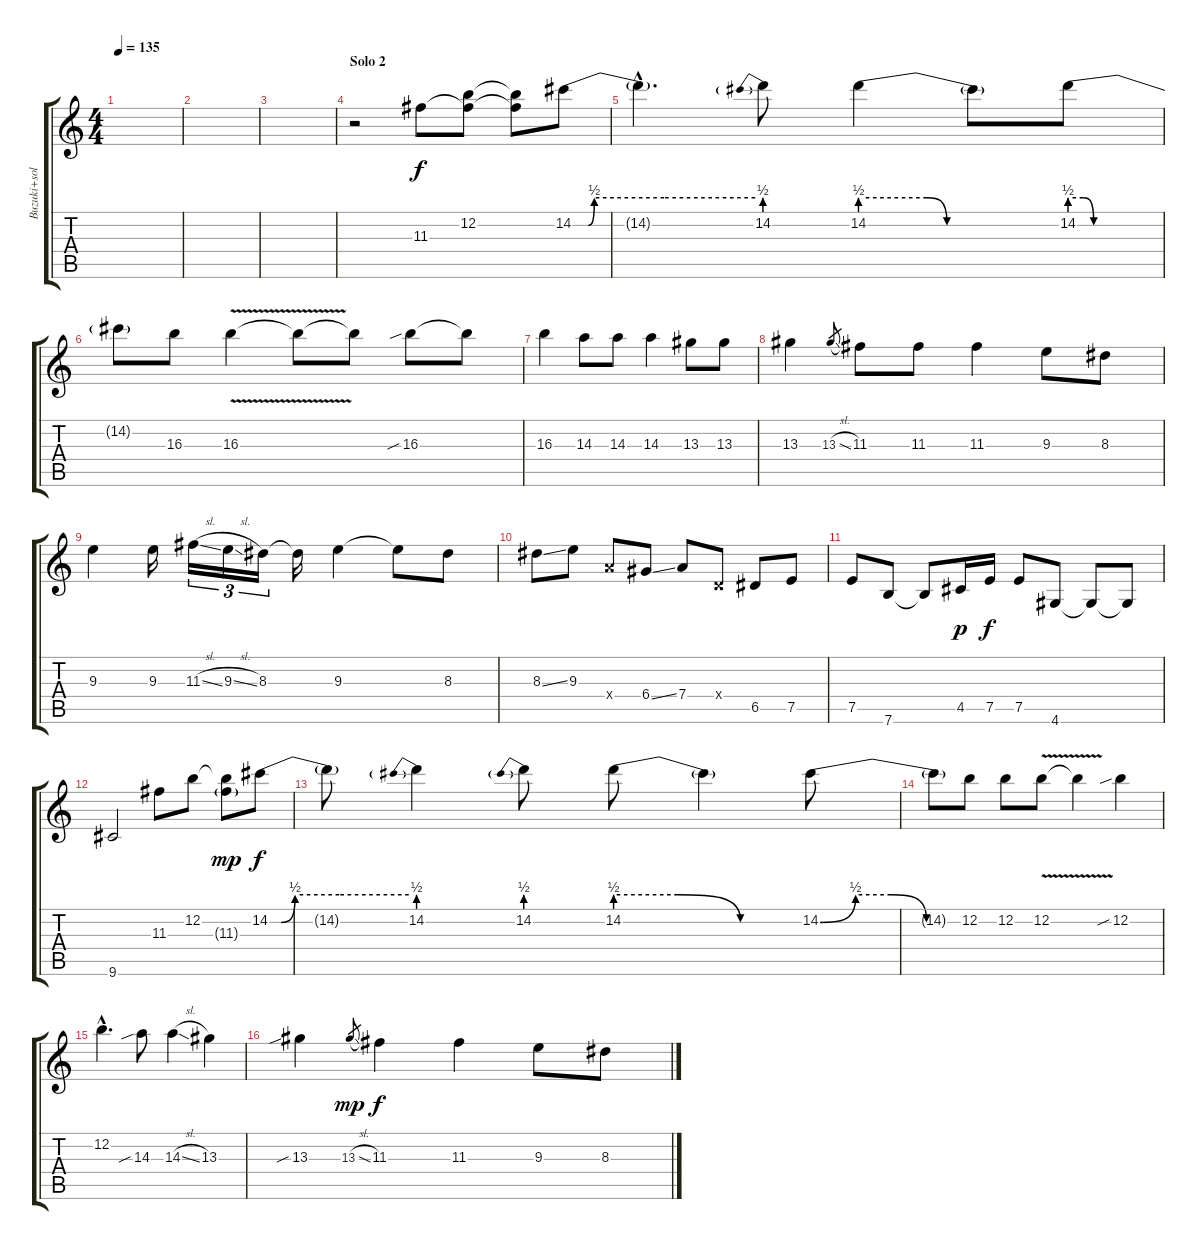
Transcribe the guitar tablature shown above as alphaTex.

\track ("Buzuki+solo+fills" "Buzuki+sol") {instrument acousticguitarnylon}
\staff {score tabs}
\tuning (E4 B3 G3 D3 A2 E2) {hide}
\ts (4 4)
\tempo 135
\clef g2
\ks c
|
|
|
\section ("" "Solo 2")
r.2{instrument distortionguitar} 11.3.8{dy f} (12.2 11.3{t}).8 (12.2{t} 11.3{t}).8 14.2{be (custom 0 0 5 0 7 2 30 2 60 2)}.8 |
14.2{hac t}.4{d} 14.2{be (prebend 0 2 60 2)}.8 14.2{be (custom 0 2 20 2 26 0 40 0 60 0)}.4 14.2{t}.8 14.2{be (custom 0 2 9 2 16 0 40 0 60 0)}.8 |
14.2{t}.8 16.3.8 16.3{v}.4 16.3{t}.8 16.3{t}.8 16.3{sib}.8 16.3{t}.8 |
16.3.4 14.3.8 14.3.8 14.3.4 13.3.8 13.3.8 |
13.3.4 13.3{sl}.8{gr} 11.3.8 11.3.8 11.3.4 9.3.8 8.3.8 |
9.3.4 9.3.16 11.3{sl}.16{tu (3 2)} 9.3{sl}.16{tu (3 2)} 8.3.16{tu (3 2)} 8.3{t}.16 9.3.4 9.3{t}.8 8.3.8 |
8.3{ss}.8 9.3.8 7.4{x}.8 6.4{ss}.8 7.4.8 0.4{x}.8 6.5.8 7.5.8 |
7.5.8 7.6.8 7.6{t}.8 4.5.16{dy p} 7.5.16{dy f} 7.5.8 4.6.8 4.6{t}.8 4.6{t}.8 |
9.6.2{instrument distortionguitar} 11.3.8 12.2.8 (12.2{t} 11.3{g}).8{dy mp} 14.2{be (custom 0 0 5 0 11 2 30 2 60 2)}.8{dy f} |
14.2{t}.8 14.2{be (prebend 0 2 60 2)}.4 14.2{be (prebend 0 2 60 2)}.8 14.2{be (custom 0 2 20 2 40 0 60 0)}.8 14.2{t}.4 14.2{be (custom 0 0 15 2 30 2 45 0 60 0)}.8 |
14.2{t}.8 12.2.8 12.2.8{instrument guitarharmonics} 12.2{v}.8{instrument guitarharmonics} 12.2{t}.4{instrument distortionguitar} 12.2{sib}.4{instrument distortionguitar} |
12.2{hac}.4{d} 14.3{sib}.8 14.3{sl}.4 13.3.4 |
13.3{sib}.4 13.3{sl}.8{gr dy mp} 11.3.4{dy f} 11.3.4 9.3.8 8.3.8
